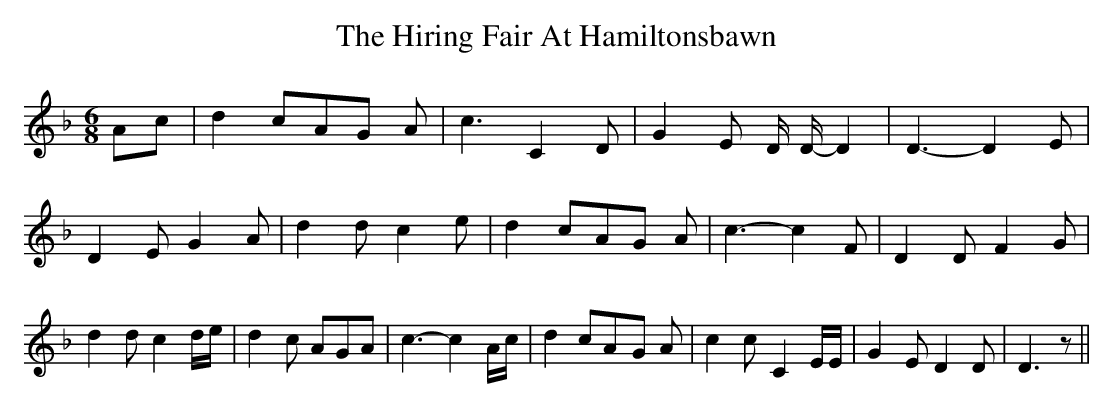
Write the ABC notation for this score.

X:1
T:The Hiring Fair At Hamiltonsbawn
M:6/8
L:1/8
K:F
A-c| d2 cA-G A| c3 C2 D| G2 E D/2 D/2- D2| D3- D2 E| D2 E G2 A| d2 d c2 e|\
 d2 cA-G A| c3- c2 F| D2 D F2 G| d2 d c2 d/2e/2| d2 c AGA| c3- c2 A/2c/2|\
 d2 cA-G A| c2 c- C2 E/2E/2| G2 E D2 D| D3 z||
